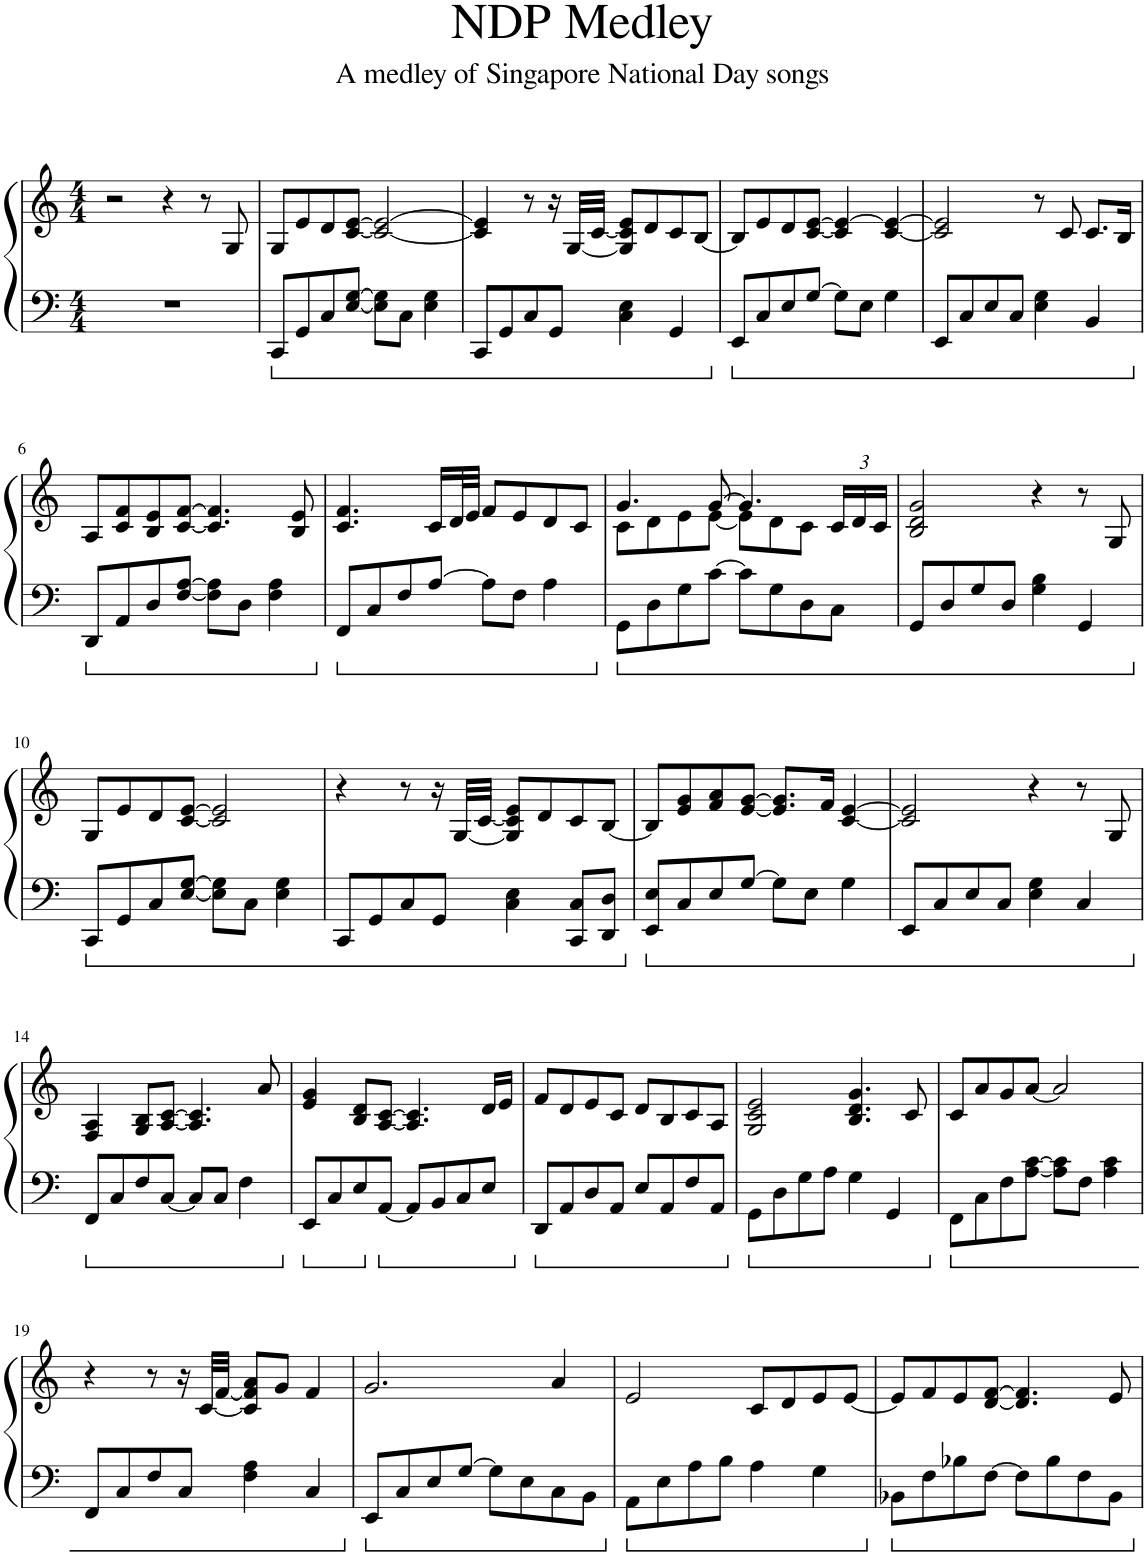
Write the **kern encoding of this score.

**kern	**kern
*part1	*part1
*staff2	*staff1
*I"Piano	*
*I'Pno.	*
*clefF4	*clefG2
*k[]	*k[]
*M4/4	*M4/4
=1	=1
1r	2r
.	4r
.	8r
.	8G/
=2	=2
8CC/L	8G/L
8GG/	8e/
8C/	8d/
[8E/ [8G/J	[8c/ [8e/J
8E\] 8G\]L	2c/_ 2e/_
8C\J	.
4E\ 4G\	.
=3	=3
8CC/L	4c/] 4e/]
8GG/	.
8C/	8r
8GG/J	16r
.	[32G/LLL
.	[32c/JJJ
4C\ 4E\	8G/] 8c/] 8e/L
.	8d/
4GG/	8c/
.	[8B/J
=4	=4
8EE/L	8B/L]
8C/	8e/
8E/	8d/
[8G/J	[8c/ [8e/J
8G\L]	4c/] 4e/_
8E\J	.
4G\	[4c/ 4e/_
=5	=5
8EE/L	2c/] 2e/]
8C/	.
8E/	.
8C/J	.
4E\ 4G\	8r
.	8c/
4BB/	8.c/L
.	16B/Jk
!!LO:LB:g=z
=6	=6
8DD/L	8A/L
8AA/	8c/ 8f/
8D/	8B/ 8e/
[8F/ [8A/J	[8c/ [8f/J
8F\] 8A\]L	4.c/] 4.f/]
8D\J	.
4F\ 4A\	.
.	8B/ 8e/
=7	=7
8FF/L	4.c/ 4.f/
8C/	.
8F/	.
[8A/J	16c/LL
.	32d/L
.	32e/JJJ
8A\L]	8f/L
8F\J	8e/
4A\	8d/
.	8c/J
=8	=8
*	*^
8GG\L	4.g/	8c\L
8D\	.	8d\
8G\	.	8e\
[8c\J	[8g/	[8e\J
8c\L]	4.g/]	8e\L]
8G\	.	8d\
8D\	.	8c\J
*	*Xbrackettup	*
8C\J	24c/LL	8ryy
.	24d/	.
.	24c/JJ	.
*	*v	*v
=9	=9
8GG/L	2B/ 2d/ 2g/
8D/	.
8G/	.
8D/J	.
4G\ 4B\	4r
4GG/	8r
.	8G/
!!LO:LB:g=z
=10	=10
8CC/L	8G/L
8GG/	8e/
8C/	8d/
[8E/ [8G/J	[8c/ [8e/J
8E\] 8G\]L	2c/] 2e/]
8C\J	.
4E\ 4G\	.
=11	=11
8CC/L	4r
8GG/	.
8C/	8r
8GG/J	16r
.	[32G/LLL
.	[32c/JJJ
4C\ 4E\	8G/] 8c/] 8e/L
.	8d/
8CC/ 8C/L	8c/
8DD/ 8D/J	[8B/J
=12	=12
8EE/ 8E/L	8B/L]
8C/	8e/ 8g/
8E/	8f/ 8a/
[8G/J	[8e/ [8g/J
8G\L]	8.e/] 8.g/]L
8E\J	.
.	16f/Jk
4G\	[4c/ [4e/
=13	=13
8EE/L	2c/] 2e/]
8C/	.
8E/	.
8C/J	.
4E\ 4G\	4r
4C/	8r
.	8G/
!!LO:LB:g=z
=14	=14
8FF/L	4F/ 4A/
8C/	.
8F/	8G/ 8B/L
[8C/J	[8A/ [8c/J
8C/L]	4.A/] 4.c/]
8C/J	.
4F\	.
.	8a/
=15	=15
8EE/L	4e/ 4g/
8C/	.
8E/	8B/ 8d/L
[8AA/J	[8A/ [8c/J
8AA/L]	4.A/] 4.c/]
8BB/	.
8C/	.
8E/J	16d/LL
.	16e/JJ
=16	=16
8DD/L	8f/L
8AA/	8d/
8D/	8e/
8AA/J	8c/J
8E/L	8d/L
8AA/	8B/
8F/	8c/
8AA/J	8A/J
=17	=17
8GG\L	2G/ 2c/ 2e/
8D\	.
8G\	.
8A\J	.
4G\	4.B/ 4.d/ 4.g/
4GG/	.
.	8c/
=18	=18
8FF\L	8c/L
8C\	8a/
8F\	8g/
[8A\ [8c\J	[8a/J
8A\] 8c\]L	2a/]
8F\J	.
4A\ 4c\	.
!!LO:LB:g=z
=19	=19
8FF/L	4r
8C/	.
8F/	8r
8C/J	16r
.	[32c/LLL
.	[32f/JJJ
4F\ 4A\	8c/] 8f/] 8a/L
.	8g/J
4C/	4f/
=20	=20
8EE/L	2.g/
8C/	.
8E/	.
[8G/J	.
8G\L]	.
8E\	.
8C\	4a/
8BB\J	.
=21	=21
8AA\L	2e/
8E\	.
8A\	.
8B\J	.
4A\	8c/L
.	8d/
4G\	8e/
.	[8e/J
=22	=22
8BB-X\L	8e/L]
8F\	8f/
8B-X\	8e/
[8F\J	[8d/ [8f/J
8F\L]	4.d/] 4.f/]
8B-\	.
8F\	.
8BB-\J	8e/
=	=
*-	*-
